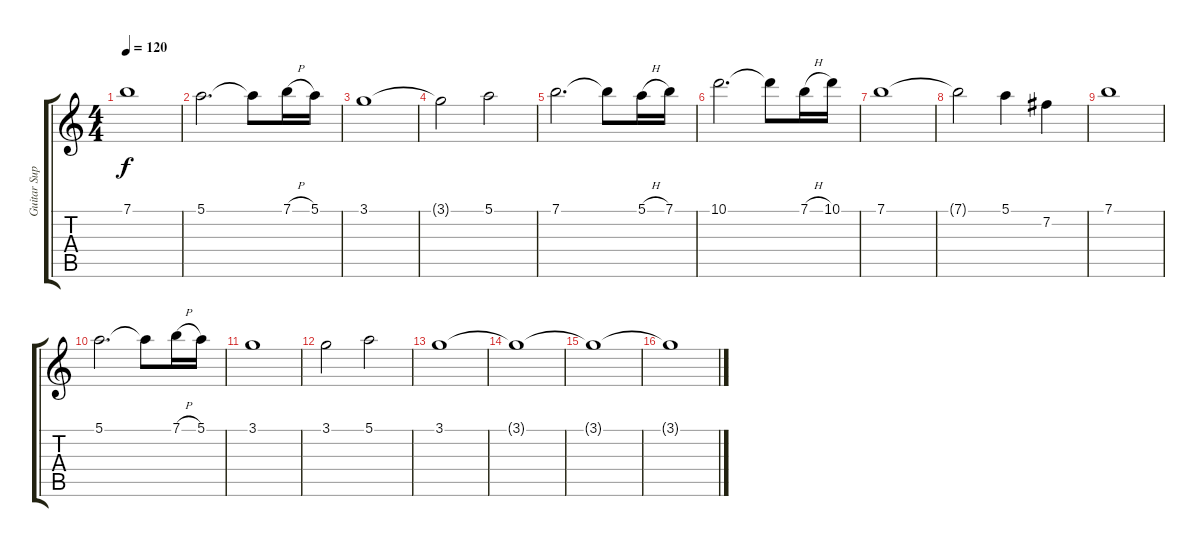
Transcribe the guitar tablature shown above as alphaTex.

\track ("Guitar Sup" "Guitar Sup") {instrument electricguitarjazz}
\staff {score tabs}
\tuning (E4 B3 G3 D3 A2 E2) {hide}
\ts (4 4)
\tempo 120
\clef g2
\ks c
7.1.1{dy f} |
5.1.2{d} 5.1{t}.8 7.1{h}.16 5.1.16 |
3.1.1 |
3.1{t}.2 5.1.2 |
7.1.2{d} 7.1{t}.8 5.1{h}.16 7.1.16 |
10.1.2{d} 10.1{t}.8 7.1{h}.16 10.1.16 |
7.1.1 |
7.1{t}.2 5.1.4 7.2.4 |
7.1.1 |
5.1.2{d} 5.1{t}.8 7.1{h}.16 5.1.16 |
3.1.1 |
3.1.2 5.1.2 |
3.1.1 |
3.1{t}.1 |
3.1{t}.1 |
3.1{t}.1
